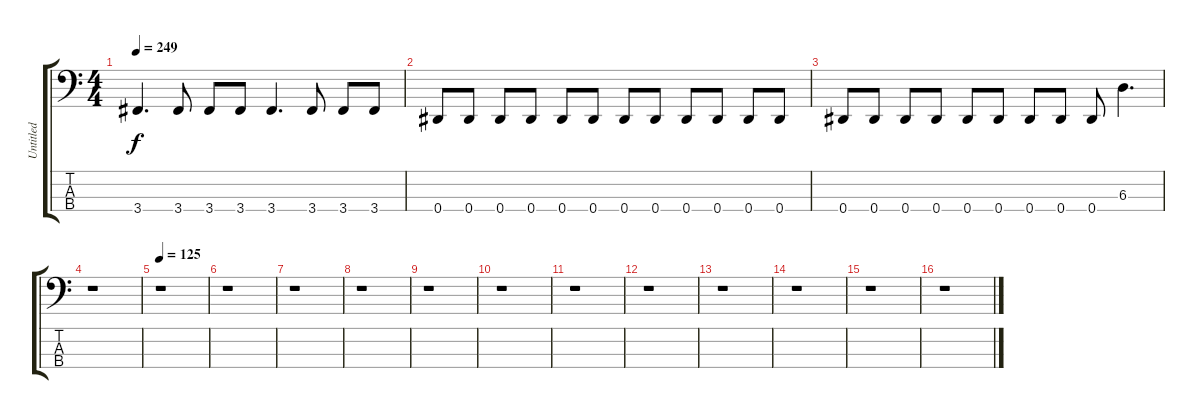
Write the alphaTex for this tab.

\track ("Untitled" "Untitled") {instrument electricbassfinger}
\staff {score tabs}
\tuning (Gb2 Db2 Ab1 Eb1) {hide}
\ts (4 4)
\tempo 249
\clef f4
\ks c
3.4.4{d dy f} 3.4.8 3.4.8 3.4.8 3.4.4{d} 3.4.8 3.4.8 3.4.8 |
0.4.8 0.4.8 0.4.8 0.4.8 0.4.8 0.4.8 0.4.8 0.4.8 0.4.8 0.4.8 0.4.8 0.4.8 |
0.4.8 0.4.8 0.4.8 0.4.8 0.4.8 0.4.8 0.4.8 0.4.8 0.4.8 6.3.4{d} |
r.1 |
\tempo 125
r.1 |
r.1 |
r.1 |
r.1 |
r.1 |
r.1 |
r.1 |
r.1 |
r.1 |
r.1 |
r.1 |
r.1
